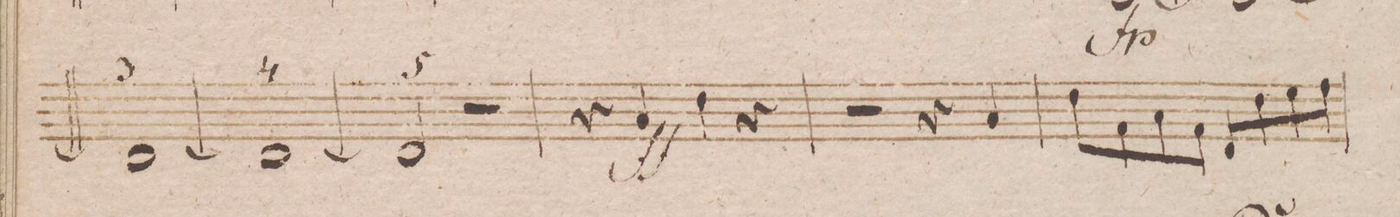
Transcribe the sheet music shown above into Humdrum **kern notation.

**kern	**dynam
*I"Violoncello et Baſso.	*
*clefF4	*
*k[b-]	*
*met(c)	*
*M4/4	*
1FF_	.
=275	=275
1FF_	.
=276	=276
2FF/]	.
2r	.
=277	=277
4r	.
4C/	ff
4F\	.
4r	.
=278	=278
2r	.
4r	.
4C/	.
=279	=279
8F\L	.
8AA\	.
8C\	.
8AA\J	.
8FF/L	.
8F\	.
8G/	.
8A\J	.
=280	=280
*-	*-
